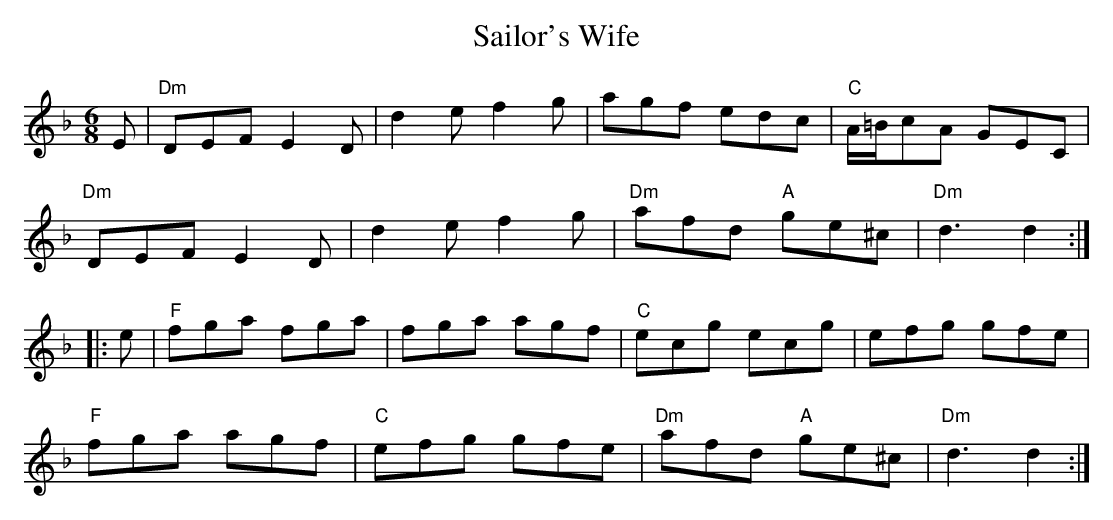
X:1
T: Sailor's Wife
M: 6/8
K: Dm
E | "Dm"DEF E2D | d2e f2g | agf edc | "C"A/=B/cA GEC|
 "Dm"DEF E2D | d2e f2g | "Dm"afd "A"ge^c | "Dm"d3 d2 :|
|: e | "F"fga fga | fga agf | "C"ecg ecg | efg gfe |
 "F"fga agf | "C"efg gfe | "Dm"afd "A"ge^c | "Dm"d3 d2 :|
